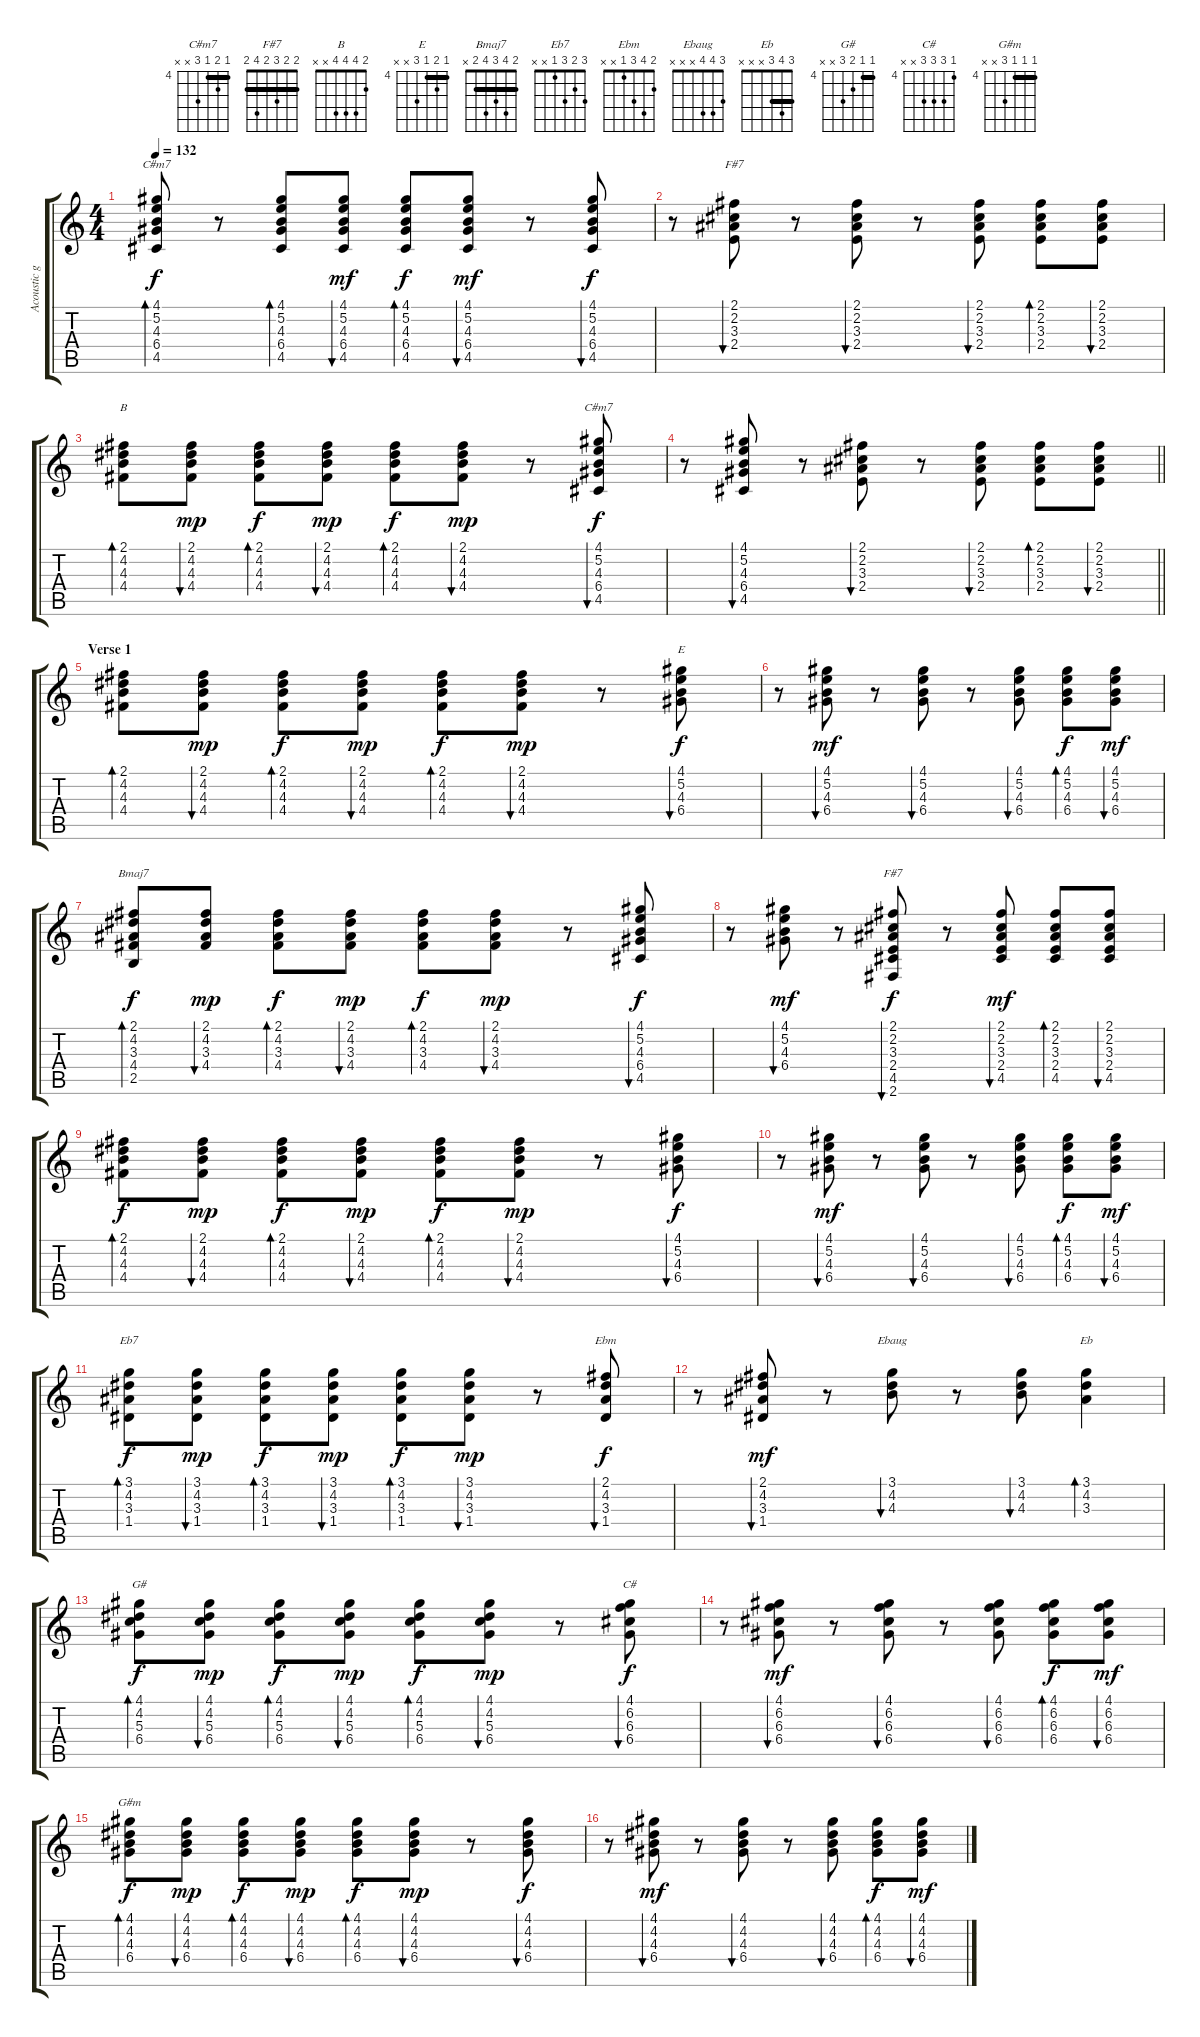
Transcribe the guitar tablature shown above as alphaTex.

\track ("Acoustic guitar" "Acoustic g") {instrument acousticguitarnylon}
\staff {score tabs}
\tuning (E4 B3 G3 D3 A2 E2) {hide}
\chord ("C#m7" 4 5 4 6 4 x) {firstfret 4 barre 4}
\chord ("F#7" 2 2 3 2 x x) {barre 2}
\chord ("B" 2 4 4 4 x x)
\chord ("C#m7" 4 5 4 6 x x) {firstfret 4 barre 4}
\chord ("E" 4 5 4 6 x x) {firstfret 4 barre 4}
\chord ("Bmaj7" 2 4 3 4 2 x) {barre 2}
\chord ("F#7" 2 2 3 2 4 2) {barre 2}
\chord ("Eb7" 3 2 3 1 x x) {barre 1}
\chord ("Ebm" 2 4 3 1 x x) {barre 1}
\chord ("Ebaug" 3 4 4 x x x)
\chord ("Eb" 3 4 3 x x x) {barre 3}
\chord ("G#" 4 4 5 6 x x) {firstfret 4 barre 4}
\chord ("C#" 4 6 6 6 x x) {firstfret 4}
\chord ("G#m" 4 4 4 6 x x) {firstfret 4 barre 4}
\ts (4 4)
\tempo 132
\clef g2
\ks c
(4.1 5.2 4.3 6.4 4.5).8{bd 60 ch "C#m7" dy f} r.8 (4.1 5.2 4.3 6.4 4.5).8{bd 60} (4.1 5.2 4.3 6.4 4.5).8{bu 60 dy mf} (4.1 5.2 4.3 6.4 4.5).8{bd 60 dy f} (4.1 5.2 4.3 6.4 4.5).8{bu 60 dy mf} r.8 (4.1 5.2 4.3 6.4 4.5).8{bu 60 dy f} |
r.8 (2.1 2.2 3.3 2.4).8{bu 60 ch "F#7"} r.8 (2.1 2.2 3.3 2.4).8{bu 60} r.8 (2.1 2.2 3.3 2.4).8{bu 60} (2.1 2.2 3.3 2.4).8{bd 60} (2.1 2.2 3.3 2.4).8{bu 60} |
(2.1 4.2 4.3 4.4).8{bd 60 ch "B"} (2.1 4.2 4.3 4.4).8{bu 60 dy mp} (2.1 4.2 4.3 4.4).8{bd 60 dy f} (2.1 4.2 4.3 4.4).8{bu 60 dy mp} (2.1 4.2 4.3 4.4).8{bd 60 dy f} (2.1 4.2 4.3 4.4).8{bu 60 dy mp} r.8 (4.1 5.2 4.3 6.4 4.5).8{bu 60 ch "C#m7" dy f} |
\barLineRight lightlight
r.8 (4.1 5.2 4.3 6.4 4.5).8{bu 60} r.8 (2.1 2.2 3.3 2.4).8{bu 60} r.8 (2.1 2.2 3.3 2.4).8{bu 60} (2.1 2.2 3.3 2.4).8{bd 60} (2.1 2.2 3.3 2.4).8{bu 60} |
\section ("" "Verse 1")
(2.1 4.2 4.3 4.4).8{bd 60} (2.1 4.2 4.3 4.4).8{bu 60 dy mp} (2.1 4.2 4.3 4.4).8{bd 60 dy f} (2.1 4.2 4.3 4.4).8{bu 60 dy mp} (2.1 4.2 4.3 4.4).8{bd 60 dy f} (2.1 4.2 4.3 4.4).8{bu 60 dy mp} r.8 (4.1 5.2 4.3 6.4).8{bu 60 ch "E" dy f} |
r.8 (4.1 5.2 4.3 6.4).8{bu 60 dy mf} r.8 (4.1 5.2 4.3 6.4).8{bu 60} r.8 (4.1 5.2 4.3 6.4).8{bu 60} (4.1 5.2 4.3 6.4).8{bd 60 dy f} (4.1 5.2 4.3 6.4).8{bu 60 dy mf} |
(2.1 4.2 3.3 4.4 2.5).8{bd 60 ch "Bmaj7" dy f} (2.1 4.2 3.3 4.4).8{bu 60 dy mp} (2.1 4.2 3.3 4.4).8{bd 60 dy f} (2.1 4.2 3.3 4.4).8{bu 60 dy mp} (2.1 4.2 3.3 4.4).8{bd 60 dy f} (2.1 4.2 3.3 4.4).8{bu 60 dy mp} r.8 (4.1 5.2 4.3 6.4 4.5).8{bu 60 dy f} |
r.8 (4.1 5.2 4.3 6.4).8{bu 60 dy mf} r.8 (2.1 2.2 3.3 2.4 4.5 2.6).8{bu 60 ch "F#7" dy f} r.8 (2.1 2.2 3.3 2.4 4.5).8{bu 60 dy mf} (2.1 2.2 3.3 2.4 4.5).8{bd 60} (2.1 2.2 3.3 2.4 4.5).8{bu 60} |
(2.1 4.2 4.3 4.4).8{bd 60 dy f} (2.1 4.2 4.3 4.4).8{bu 60 dy mp} (2.1 4.2 4.3 4.4).8{bd 60 dy f} (2.1 4.2 4.3 4.4).8{bu 60 dy mp} (2.1 4.2 4.3 4.4).8{bd 60 dy f} (2.1 4.2 4.3 4.4).8{bu 60 dy mp} r.8 (4.1 5.2 4.3 6.4).8{bu 60 dy f} |
r.8 (4.1 5.2 4.3 6.4).8{bu 60 dy mf} r.8 (4.1 5.2 4.3 6.4).8{bu 60} r.8 (4.1 5.2 4.3 6.4).8{bu 60} (4.1 5.2 4.3 6.4).8{bd 60 dy f} (4.1 5.2 4.3 6.4).8{bu 60 dy mf} |
(3.1 4.2 3.3 1.4).8{bd 60 ch "Eb7" dy f} (3.1 4.2 3.3 1.4).8{bu 60 dy mp} (3.1 4.2 3.3 1.4).8{bd 60 dy f} (3.1 4.2 3.3 1.4).8{bu 60 dy mp} (3.1 4.2 3.3 1.4).8{bd 60 dy f} (3.1 4.2 3.3 1.4).8{bu 60 dy mp} r.8 (2.1 4.2 3.3 1.4).8{bu 60 ch "Ebm" dy f} |
r.8 (2.1 4.2 3.3 1.4).8{bu 60 dy mf} r.8 (3.1 4.2 4.3).8{bu 60 ch "Ebaug"} r.8 (3.1 4.2 4.3).8{bu 60} (3.1 4.2 3.3).4{bd 60 ch "Eb"} |
(4.1 4.2 5.3 6.4).8{bd 60 ch "G#" dy f} (4.1 4.2 5.3 6.4).8{bu 60 dy mp} (4.1 4.2 5.3 6.4).8{bd 60 dy f} (4.1 4.2 5.3 6.4).8{bu 60 dy mp} (4.1 4.2 5.3 6.4).8{bd 60 dy f} (4.1 4.2 5.3 6.4).8{bu 60 dy mp} r.8 (4.1 6.2 6.3 6.4).8{bu 60 ch "C#" dy f} |
r.8 (4.1 6.2 6.3 6.4).8{bu 60 dy mf} r.8 (4.1 6.2 6.3 6.4).8{bu 60} r.8 (4.1 6.2 6.3 6.4).8{bu 60} (4.1 6.2 6.3 6.4).8{bd 60 dy f} (4.1 6.2 6.3 6.4).8{bu 60 dy mf} |
(4.1 4.2 4.3 6.4).8{bd 60 ch "G#m" dy f} (4.1 4.2 4.3 6.4).8{bu 60 dy mp} (4.1 4.2 4.3 6.4).8{bd 60 dy f} (4.1 4.2 4.3 6.4).8{bu 60 dy mp} (4.1 4.2 4.3 6.4).8{bd 60 dy f} (4.1 4.2 4.3 6.4).8{bu 60 dy mp} r.8 (4.1 4.2 4.3 6.4).8{bu 60 dy f} |
r.8 (4.1 4.2 4.3 6.4).8{bu 60 dy mf} r.8 (4.1 4.2 4.3 6.4).8{bu 60} r.8 (4.1 4.2 4.3 6.4).8{bu 60} (4.1 4.2 4.3 6.4).8{bd 60 dy f} (4.1 4.2 4.3 6.4).8{bu 60 dy mf}
